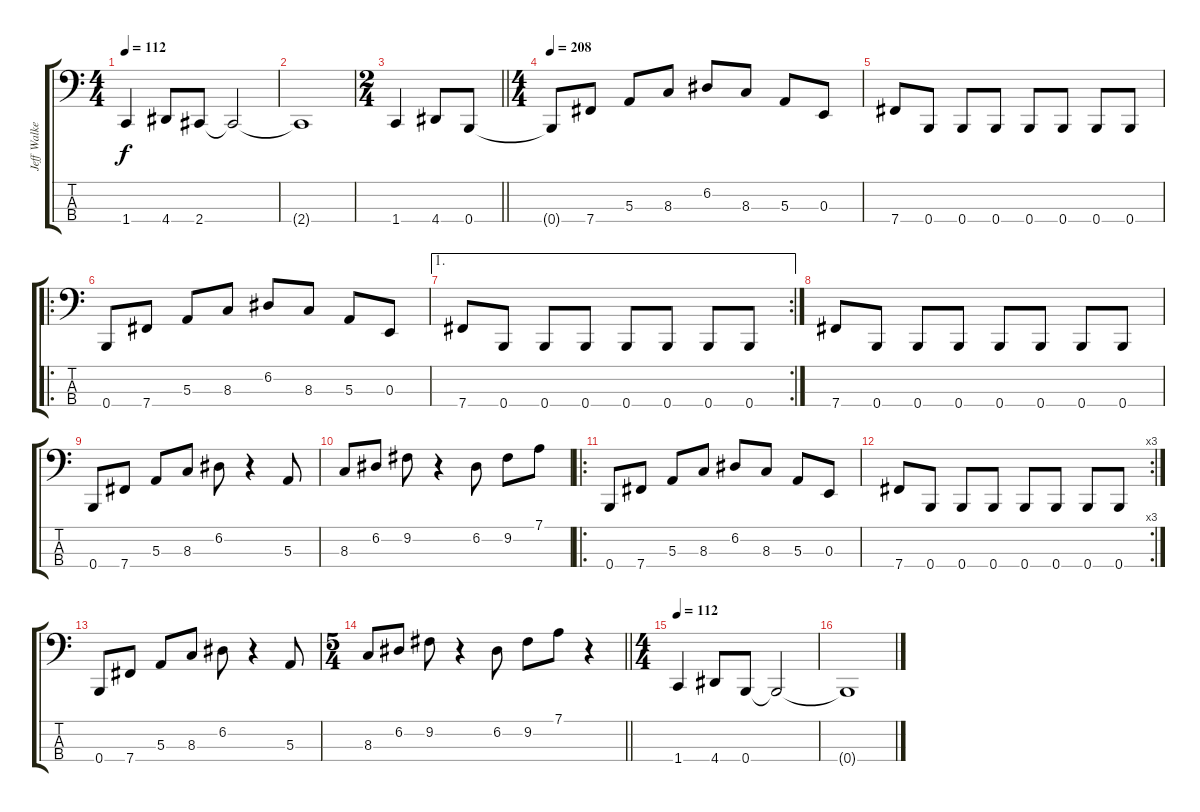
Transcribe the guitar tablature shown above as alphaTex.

\track ("Jeff Walker" "Jeff Walke") {instrument electricbasspick}
\staff {score tabs}
\tuning (D2 A1 E1 B0) {hide}
\ts (4 4)
\tempo 112
\clef f4
\ks c
1.4.4{dy f} 4.4.8 2.4.8 2.4{t}.2 |
2.4{t}.1 |
\ts (2 4)
\barLineRight lightlight
1.4.4 4.4.8 0.4.8 |
\ts (4 4)
\tempo 205
\tempo 208
0.4{t}.8 7.4.8 5.3.8 8.3.8 6.2.8 8.3.8 5.3.8 0.3.8 |
7.4.8 0.4.8 0.4.8 0.4.8 0.4.8 0.4.8 0.4.8 0.4.8 |
\ro
0.4.8 7.4.8 5.3.8 8.3.8 6.2.8 8.3.8 5.3.8 0.3.8 |
\ae 1
\rc 2
7.4.8 0.4.8 0.4.8 0.4.8 0.4.8 0.4.8 0.4.8 0.4.8 |
7.4.8 0.4.8 0.4.8 0.4.8 0.4.8 0.4.8 0.4.8 0.4.8 |
0.4.8 7.4.8 5.3.8 8.3.8 6.2.8 r.4 5.3.8 |
8.3.8 6.2.8 9.2.8 r.4 6.2.8 9.2.8 7.1.8 |
\ro
0.4.8 7.4.8 5.3.8 8.3.8 6.2.8 8.3.8 5.3.8 0.3.8 |
\rc 3
7.4.8 0.4.8 0.4.8 0.4.8 0.4.8 0.4.8 0.4.8 0.4.8 |
0.4.8 7.4.8 5.3.8 8.3.8 6.2.8 r.4 5.3.8 |
\ts (5 4)
\barLineRight lightlight
8.3.8 6.2.8 9.2.8 r.4 6.2.8 9.2.8 7.1.8 r.4 |
\ts (4 4)
\tempo 112
1.4.4 4.4.8 0.4.8 0.4{t}.2 |
0.4{t}.1
